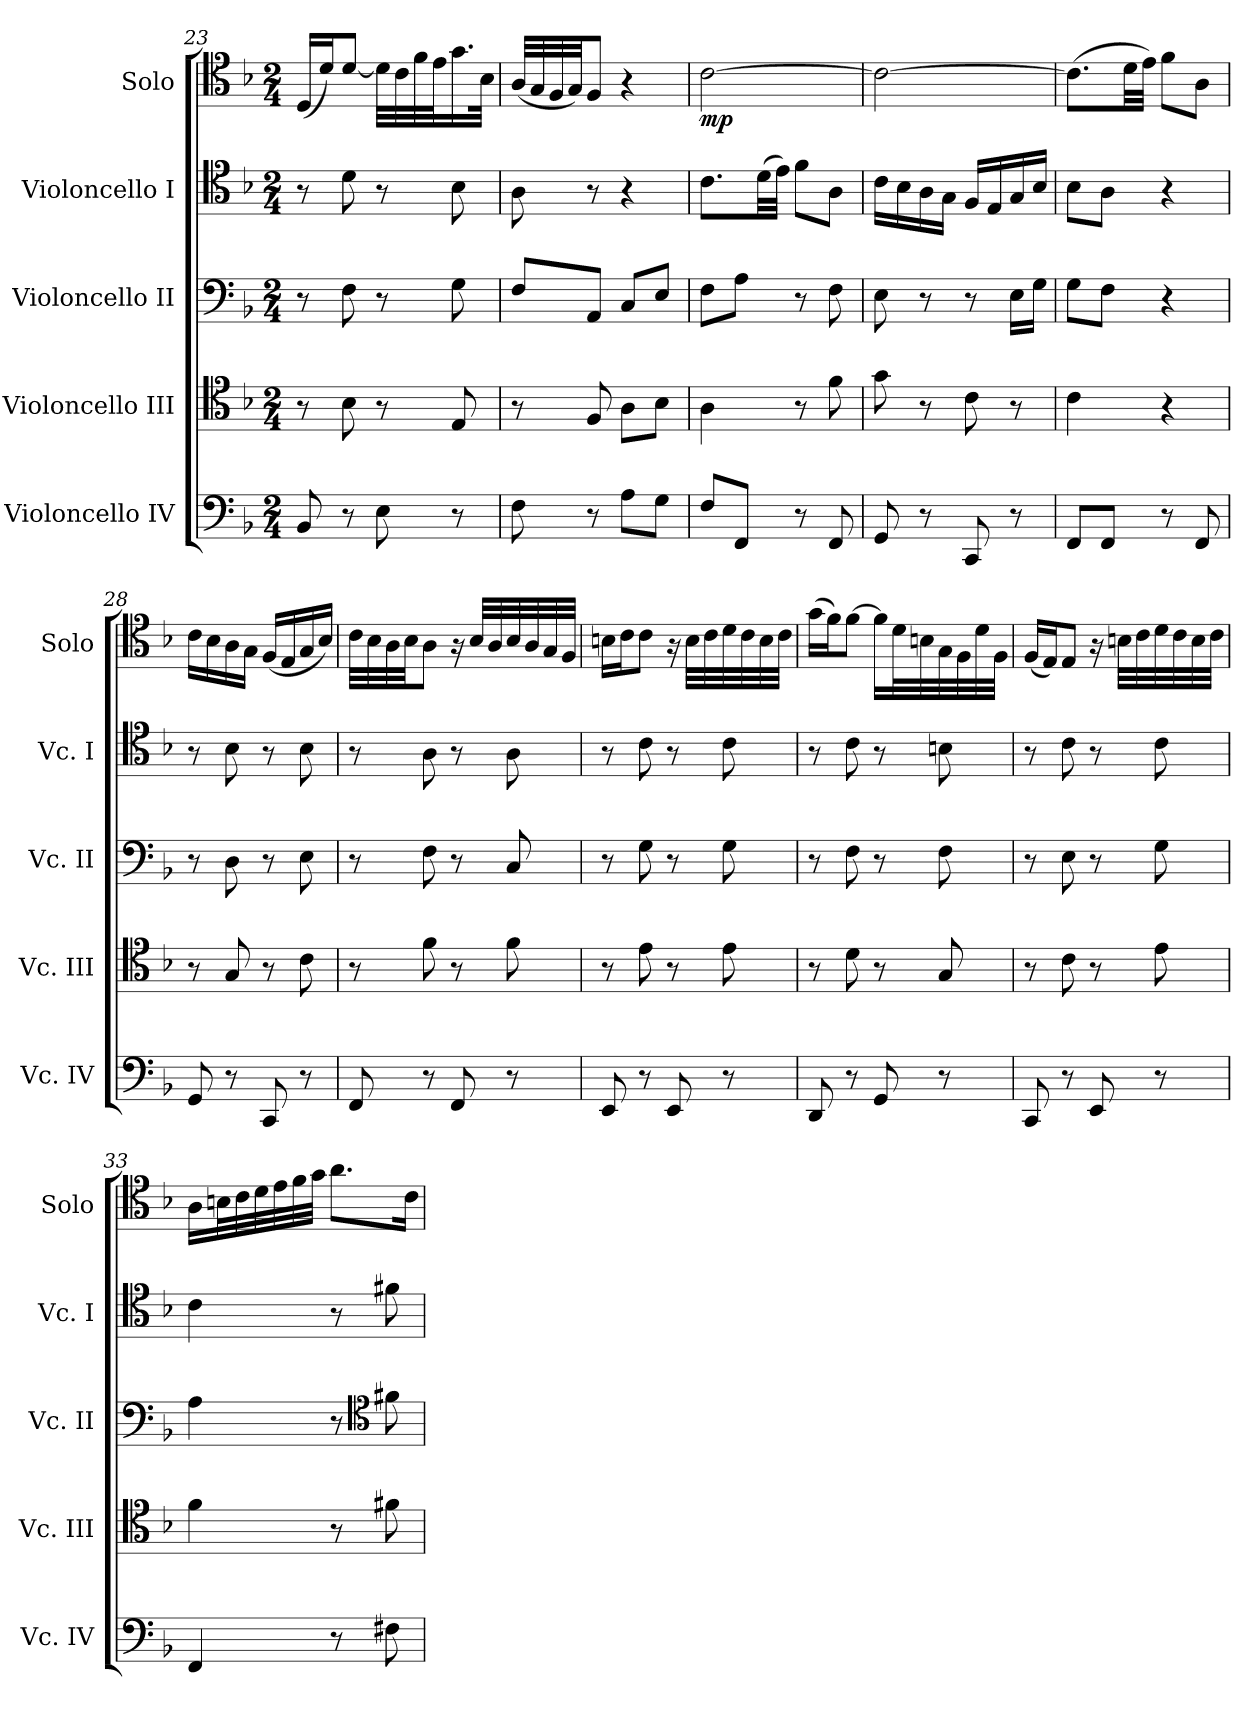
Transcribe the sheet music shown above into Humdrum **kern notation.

**kern	**kern	**kern	**kern	**kern	**dynam
*part5	*part4	*part3	*part2	*part1	*part1
*staff5	*staff4	*staff3	*staff2	*staff1	*staff1
*I"Violoncello IV	*I"Violoncello III	*I"Violoncello II	*I"Violoncello I	*I"Solo	*
*I'Vc. IV	*I'Vc. III	*I'Vc. II	*I'Vc. I	*I'Solo	*
*clefF4	*clefC4	*clefF4	*clefC4	*clefC4	*
*k[b-]	*k[b-]	*k[b-]	*k[b-]	*k[b-]	*
*M2/4	*M2/4	*M2/4	*M2/4	*M2/4	*
=23	=23	=23	=23	=23	=23
8BB-/	8r	8r	8r	(16D/LL	.
.	.	.	.	16d/J)	.
8r	8B-\	8F\	8d\	[8d/J	.
8E\	8r	8r	8r	32d\LLL]	.
.	.	.	.	32c\	.
.	.	.	.	32f\	.
.	.	.	.	32e\J	.
8r	8E/	8G\	8B-\	16.g\	.
.	.	.	.	32B-\JJk	.
!!LO:PB:g=z
=24	=24	=24	=24	=24	=24
8F\	8r	8F/L	8A\	(32A/LLL	.
.	.	.	.	32G/	.
.	.	.	.	32F/	.
.	.	.	.	32G/JJ)	.
8r	8F/	8AA/J	8r	8F/J	.
8A\L	8A\L	8C/L	4r	4r	.
8G\J	8B-\J	8E/J	.	.	.
=25	=25	=25	=25	=25	=25
!	!	!	!	!	!LO:DY:b
8F/L	4A\	8F\L	8.c\L	[2c\	mp
8FF/J	.	8A\J	.	.	.
.	.	.	(32d\LL	.	.
.	.	.	32e\JJJ)	.	.
8r	8r	8r	8f\L	.	.
8FF/	8f\	8F\	8A\J	.	.
=26	=26	=26	=26	=26	=26
8GG/	8g\	8E\	16c\LL	2c\_	.
.	.	.	16B-\	.	.
8r	8r	8r	16A\	.	.
.	.	.	16G\JJ	.	.
8CC/	8c\	8r	16F/LL	.	.
.	.	.	16E/	.	.
8r	8r	16E\LL	16G/	.	.
.	.	16G\JJ	16B-/JJ	.	.
=27	=27	=27	=27	=27	=27
8FF/L	4c\	8G\L	8B-\L	(8.c\L]	.
8FF/J	.	8F\J	8A\J	.	.
.	.	.	.	32d\LL	.
.	.	.	.	32e\JJJ)	.
8r	4r	4r	4r	8f\L	.
8FF/	.	.	.	8A\J	.
=28	=28	=28	=28	=28	=28
8GG/	8r	8r	8r	16c\LL	.
.	.	.	.	16B-\	.
8r	8G/	8D\	8B-\	16A\	.
.	.	.	.	16G\JJ	.
8CC/	8r	8r	8r	(16F/LL	.
.	.	.	.	16E/	.
8r	8c\	8E\	8B-\	16G/	.
.	.	.	.	16B-/JJ)	.
!!LO:LB:g=z
=29	=29	=29	=29	=29	=29
8FF/	8r	8r	8r	32c\LLL	.
.	.	.	.	32B-\	.
.	.	.	.	32A\	.
.	.	.	.	32B-\JJ	.
8r	8f\	8F\	8A\	8A\J	.
8FF/	8r	8r	8r	16r	.
.	.	.	.	32B-/LLL	.
.	.	.	.	32A/	.
8r	8f\	8C/	8A\	32B-/	.
.	.	.	.	32A/	.
.	.	.	.	32G/	.
.	.	.	.	32F/JJJ	.
=30	=30	=30	=30	=30	=30
8EE/	8r	8r	8r	16Bn\LL	.
.	.	.	.	16c\J	.
8r	8e\	8G\	8c\	8c\J	.
8EE/	8r	8r	8r	16r	.
.	.	.	.	32B\LLL	.
.	.	.	.	32c\	.
8r	8e\	8G\	8c\	32d\	.
.	.	.	.	32c\	.
.	.	.	.	32B\	.
.	.	.	.	32c\JJJ	.
=31	=31	=31	=31	=31	=31
8DD/	8r	8r	8r	(16g\LL	.
.	.	.	.	16f\J)	.
8r	8d\	8F\	8c\	[8f\J	.
8GG/	8r	8r	8r	16f\LL]	.
.	.	.	.	32d\L	.
.	.	.	.	32Bn\	.
8r	8G/	8F\	8Bn\	32G\	.
.	.	.	.	32F\	.
.	.	.	.	32d\	.
.	.	.	.	32F\JJJ	.
=32	=32	=32	=32	=32	=32
8CC/	8r	8r	8r	(16F/LL	.
.	.	.	.	16E/J)	.
8r	8c\	8E\	8c\	8E/J	.
8EE/	8r	8r	8r	16r	.
.	.	.	.	32Bn\LLL	.
.	.	.	.	32c\	.
8r	8e\	8G\	8c\	32d\	.
.	.	.	.	32c\	.
.	.	.	.	32B\	.
.	.	.	.	32c\JJJ	.
!!LO:PB:g=z
=33	=33	=33	=33	=33	=33
4FF/	4f\	4A\	4c\	16A\LL	.
.	.	.	.	32Bn\L	.
.	.	.	.	32c\	.
.	.	.	.	32d\	.
.	.	.	.	32e\	.
.	.	.	.	32f\	.
.	.	.	.	32g\JJJ	.
8r	8r	8r	8r	8.a\L	.
*	*	*clefC4	*	*	*
8F#X\	8f#X\	8f#X\	8f#X\	.	.
.	.	.	.	16c\Jk	.
=	=	=	=	=	=
*-	*-	*-	*-	*-	*-
